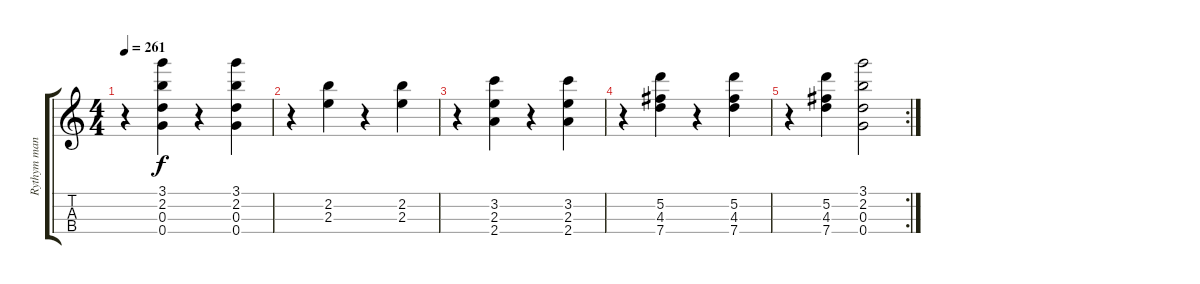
\track ("Rythym mandolin" "Rythym man") {instrument banjo}
\staff {score tabs}
\tuning (E5 A4 D4 G3) {hide}
\displaytranspose 12
\ts (4 4)
\tempo 261
\clef g2
\ks c
r.4{dy f} (3.1 2.2 0.3 0.4).4 r.4 (3.1 2.2 0.3 0.4).4 |
r.4 (2.2 2.3).4 r.4 (2.2 2.3).4 |
r.4 (3.2 2.3 2.4).4 r.4 (3.2 2.3 2.4).4 |
r.4 (5.2 4.3 7.4).4 r.4 (5.2 4.3 7.4).4 |
\rc 2
r.4 (5.2 4.3 7.4).4 (3.1 2.2 0.3 0.4).2
